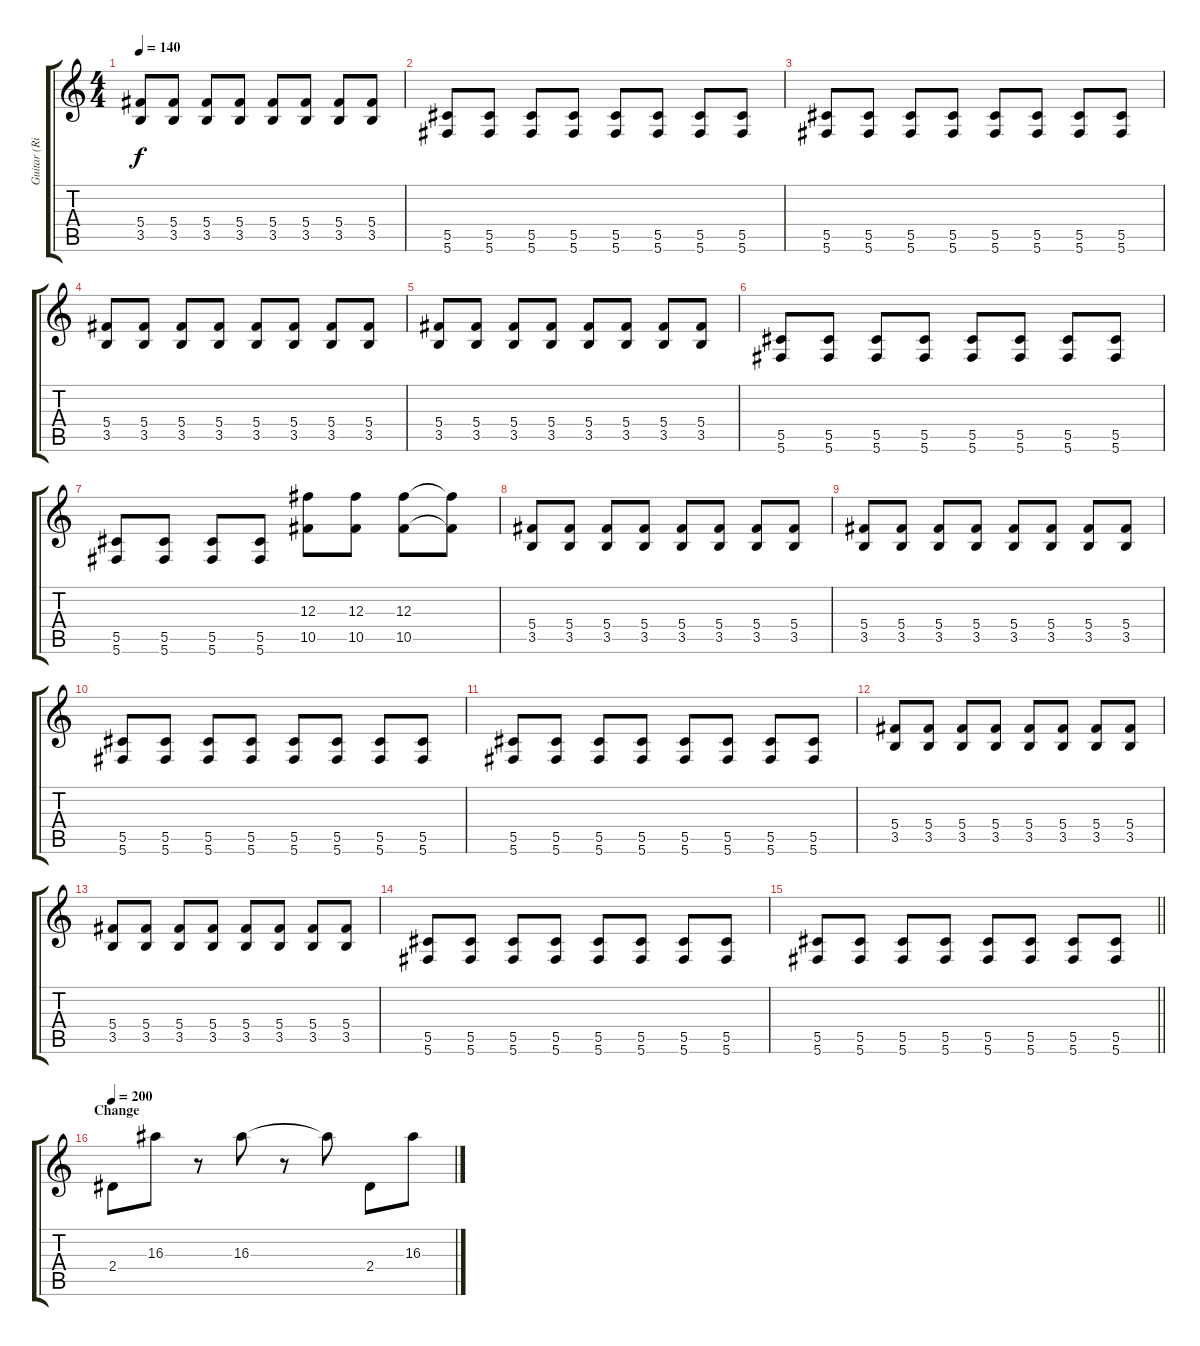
\track ("Guitar (Ric)" "Guitar (Ri") {instrument distortionguitar}
\staff {score tabs}
\tuning (Eb4 Bb3 Gb3 Db3 Ab2 Db2) {hide}
\ts (4 4)
\tempo 140
\clef g2
\ks c
(5.4 3.5).8{dy f} (5.4 3.5).8 (5.4 3.5).8 (5.4 3.5).8 (5.4 3.5).8 (5.4 3.5).8 (5.4 3.5).8 (5.4 3.5).8 |
(5.5 5.6).8 (5.5 5.6).8 (5.5 5.6).8 (5.5 5.6).8 (5.5 5.6).8 (5.5 5.6).8 (5.5 5.6).8 (5.5 5.6).8 |
(5.5 5.6).8 (5.5 5.6).8 (5.5 5.6).8 (5.5 5.6).8 (5.5 5.6).8 (5.5 5.6).8 (5.5 5.6).8 (5.5 5.6).8 |
(5.4 3.5).8 (5.4 3.5).8 (5.4 3.5).8 (5.4 3.5).8 (5.4 3.5).8 (5.4 3.5).8 (5.4 3.5).8 (5.4 3.5).8 |
(5.4 3.5).8 (5.4 3.5).8 (5.4 3.5).8 (5.4 3.5).8 (5.4 3.5).8 (5.4 3.5).8 (5.4 3.5).8 (5.4 3.5).8 |
(5.5 5.6).8 (5.5 5.6).8 (5.5 5.6).8 (5.5 5.6).8 (5.5 5.6).8 (5.5 5.6).8 (5.5 5.6).8 (5.5 5.6).8 |
(5.5 5.6).8 (5.5 5.6).8 (5.5 5.6).8 (5.5 5.6).8 (12.3 10.5).8 (12.3 10.5).8 (12.3 10.5).8 (12.3{t} 10.5{t}).8 |
(5.4 3.5).8 (5.4 3.5).8 (5.4 3.5).8 (5.4 3.5).8 (5.4 3.5).8 (5.4 3.5).8 (5.4 3.5).8 (5.4 3.5).8 |
(5.4 3.5).8 (5.4 3.5).8 (5.4 3.5).8 (5.4 3.5).8 (5.4 3.5).8 (5.4 3.5).8 (5.4 3.5).8 (5.4 3.5).8 |
(5.5 5.6).8 (5.5 5.6).8 (5.5 5.6).8 (5.5 5.6).8 (5.5 5.6).8 (5.5 5.6).8 (5.5 5.6).8 (5.5 5.6).8 |
(5.5 5.6).8 (5.5 5.6).8 (5.5 5.6).8 (5.5 5.6).8 (5.5 5.6).8 (5.5 5.6).8 (5.5 5.6).8 (5.5 5.6).8 |
(5.4 3.5).8 (5.4 3.5).8 (5.4 3.5).8 (5.4 3.5).8 (5.4 3.5).8 (5.4 3.5).8 (5.4 3.5).8 (5.4 3.5).8 |
(5.4 3.5).8 (5.4 3.5).8 (5.4 3.5).8 (5.4 3.5).8 (5.4 3.5).8 (5.4 3.5).8 (5.4 3.5).8 (5.4 3.5).8 |
(5.5 5.6).8 (5.5 5.6).8 (5.5 5.6).8 (5.5 5.6).8 (5.5 5.6).8 (5.5 5.6).8 (5.5 5.6).8 (5.5 5.6).8 |
\barLineRight lightlight
(5.5 5.6).8 (5.5 5.6).8 (5.5 5.6).8 (5.5 5.6).8 (5.5 5.6).8 (5.5 5.6).8 (5.5 5.6).8 (5.5 5.6).8 |
\section ("" "Change")
\tempo 200
2.4.8 16.3.8 r.8 16.3.8 r.8 16.3{t}.8 2.4.8 16.3.8
